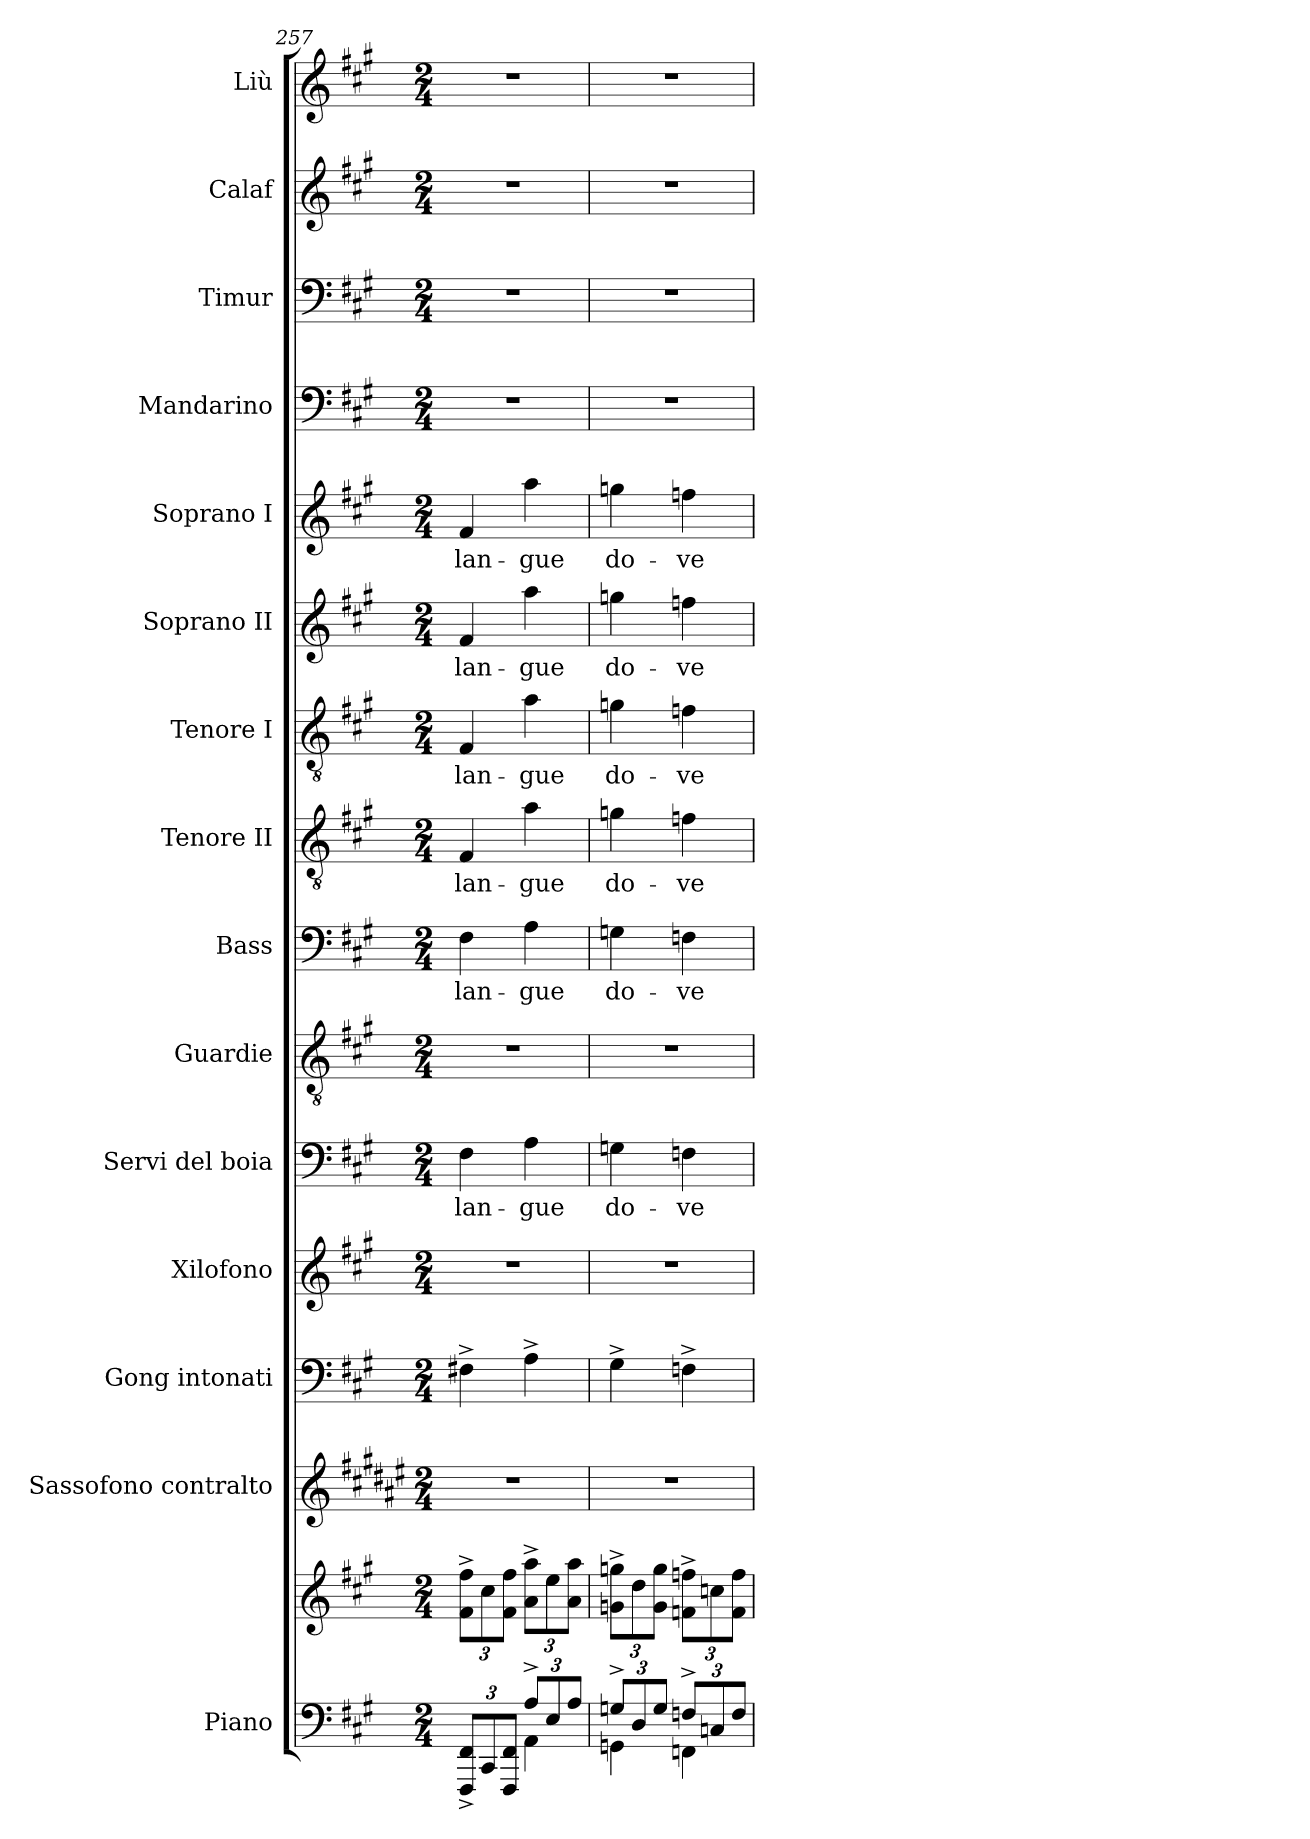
**kern	**kern	**kern	**kern	**kern	**kern	**text	**kern	**kern	**text	**kern	**text	**kern	**text	**kern	**text	**kern	**text	**kern	**kern	**kern	**kern
*part15	*part15	*part14	*part13	*part12	*part11	*part11	*part10	*part9	*part9	*part8	*part8	*part7	*part7	*part6	*part6	*part5	*part5	*part4	*part3	*part2	*part1
*staff16	*staff15	*staff14	*staff13	*staff12	*staff11	*staff11	*staff10	*staff9	*staff9	*staff8	*staff8	*staff7	*staff7	*staff6	*staff6	*staff5	*staff5	*staff4	*staff3	*staff2	*staff1
*I"Piano	*	*I"Sassofono contralto	*I"Gong intonati	*I"Xilofono	*I"Servi del boia	*	*I"Guardie	*I"Bass	*	*I"Tenore II	*	*I"Tenore I	*	*I"Soprano II	*	*I"Soprano I	*	*I"Mandarino	*I"Timur	*I"Calaf	*I"Liù
*I'Pno.	*	*	*I'Gong int.	*I'Xil.	*I'Ser.B.	*	*I'G.	*I'B.	*	*I'T. II	*	*I'T. I	*	*I'S. II	*	*I'S. I	*	*I'M.	*I'T.	*I'C.	*I'L.
*clefF4	*clefG2	*clefG2	*clefF4	*clefG2	*clefF4	*	*clefGv2	*clefF4	*	*clefGv2	*	*clefGv2	*	*clefG2	*	*clefG2	*	*clefF4	*clefF4	*clefG2	*clefG2
*	*	*ITrd5c9	*	*ITrd-7c-12	*	*	*	*	*	*	*	*	*	*	*	*	*	*	*	*	*
*k[f#c#g#]	*k[f#c#g#]	*k[f#c#g#]	*k[f#c#g#]	*k[f#c#g#]	*k[f#c#g#]	*	*k[f#c#g#]	*k[f#c#g#]	*	*k[f#c#g#]	*	*k[f#c#g#]	*	*k[f#c#g#]	*	*k[f#c#g#]	*	*k[f#c#g#]	*k[f#c#g#]	*k[f#c#g#]	*k[f#c#g#]
*M2/4	*M2/4	*M2/4	*M2/4	*M2/4	*M2/4	*	*M2/4	*M2/4	*	*M2/4	*	*M2/4	*	*M2/4	*	*M2/4	*	*M2/4	*M2/4	*M2/4	*M2/4
*Xbrackettup	*Xbrackettup	*	*	*	*	*	*	*	*	*	*	*	*	*	*	*	*	*	*	*	*
=257	=257	=257	=257	=257	=257	=257	=257	=257	=257	=257	=257	=257	=257	=257	=257	=257	=257	=257	=257	=257	=257
*^	*	*	*	*	*	*	*	*	*	*	*	*	*	*	*	*	*	*	*	*	*
!	!	!	!	!	!	!	!LO:LY:b	!	!	!LO:LY:b	!	!LO:LY:b	!	!LO:LY:b	!	!LO:LY:b	!	!LO:LY:b	!	!	!	!
12FFF#/^ 12FF#/^L	4ryy	12f#\^ 12ff#\^L	2r	4F#X^\	2r	4F#\	lan-	2r	4F#\	lan-	4F#/	lan-	4F#/	lan-	4f#/	lan-	4f#/	lan-	2r	2r	2r	2r
12CC#/	.	12cc#\	.	.	.	.	.	.	.	.	.	.	.	.	.	.	.	.	.	.	.	.
12FFF#/ 12FF#/J	.	12f#\ 12ff#\J	.	.	.	.	.	.	.	.	.	.	.	.	.	.	.	.	.	.	.	.
!	!	!	!	!	!	!	!LO:LY:b	!	!	!LO:LY:b	!	!LO:LY:b	!	!LO:LY:b	!	!LO:LY:b	!	!LO:LY:b	!	!	!	!
12A^/L	4AA\	12a\^ 12aa\^L	.	4A^\	.	4A\	-gue	.	4A\	-gue	4a\	-gue	4a\	-gue	4aa\	-gue	4aa\	-gue	.	.	.	.
12E/	.	12ee\	.	.	.	.	.	.	.	.	.	.	.	.	.	.	.	.	.	.	.	.
12A/J	.	12a\ 12aa\J	.	.	.	.	.	.	.	.	.	.	.	.	.	.	.	.	.	.	.	.
=258	=258	=258	=258	=258	=258	=258	=258	=258	=258	=258	=258	=258	=258	=258	=258	=258	=258	=258	=258	=258	=258	=258
!	!	!	!	!	!	!	!LO:LY:b	!	!	!LO:LY:b	!	!LO:LY:b	!	!LO:LY:b	!	!LO:LY:b	!	!LO:LY:b	!	!	!	!
12Gn^/L	4GGn\	12gn\^ 12ggn\^L	2r	4G#^\	2r	4Gn\	do-	2r	4Gn\	do-	4gn\	do-	4gn\	do-	4ggn\	do-	4ggn\	do-	2r	2r	2r	2r
12D/	.	12dd\	.	.	.	.	.	.	.	.	.	.	.	.	.	.	.	.	.	.	.	.
12G/J	.	12g\ 12gg\J	.	.	.	.	.	.	.	.	.	.	.	.	.	.	.	.	.	.	.	.
!	!	!	!	!	!	!	!LO:LY:b	!	!	!LO:LY:b	!	!LO:LY:b	!	!LO:LY:b	!	!LO:LY:b	!	!LO:LY:b	!	!	!	!
12Fn^/L	4FFn\	12fn\^ 12ffn\^L	.	4Fn^\	.	4Fn\	-ve	.	4Fn\	-ve	4fn\	-ve	4fn\	-ve	4ffn\	-ve	4ffn\	-ve	.	.	.	.
12Cn/	.	12ccn\	.	.	.	.	.	.	.	.	.	.	.	.	.	.	.	.	.	.	.	.
12F/J	.	12f\ 12ff\J	.	.	.	.	.	.	.	.	.	.	.	.	.	.	.	.	.	.	.	.
*v	*v	*	*	*	*	*	*	*	*	*	*	*	*	*	*	*	*	*	*	*	*	*
=	=	=	=	=	=	=	=	=	=	=	=	=	=	=	=	=	=	=	=	=	=
*-	*-	*-	*-	*-	*-	*-	*-	*-	*-	*-	*-	*-	*-	*-	*-	*-	*-	*-	*-	*-	*-
